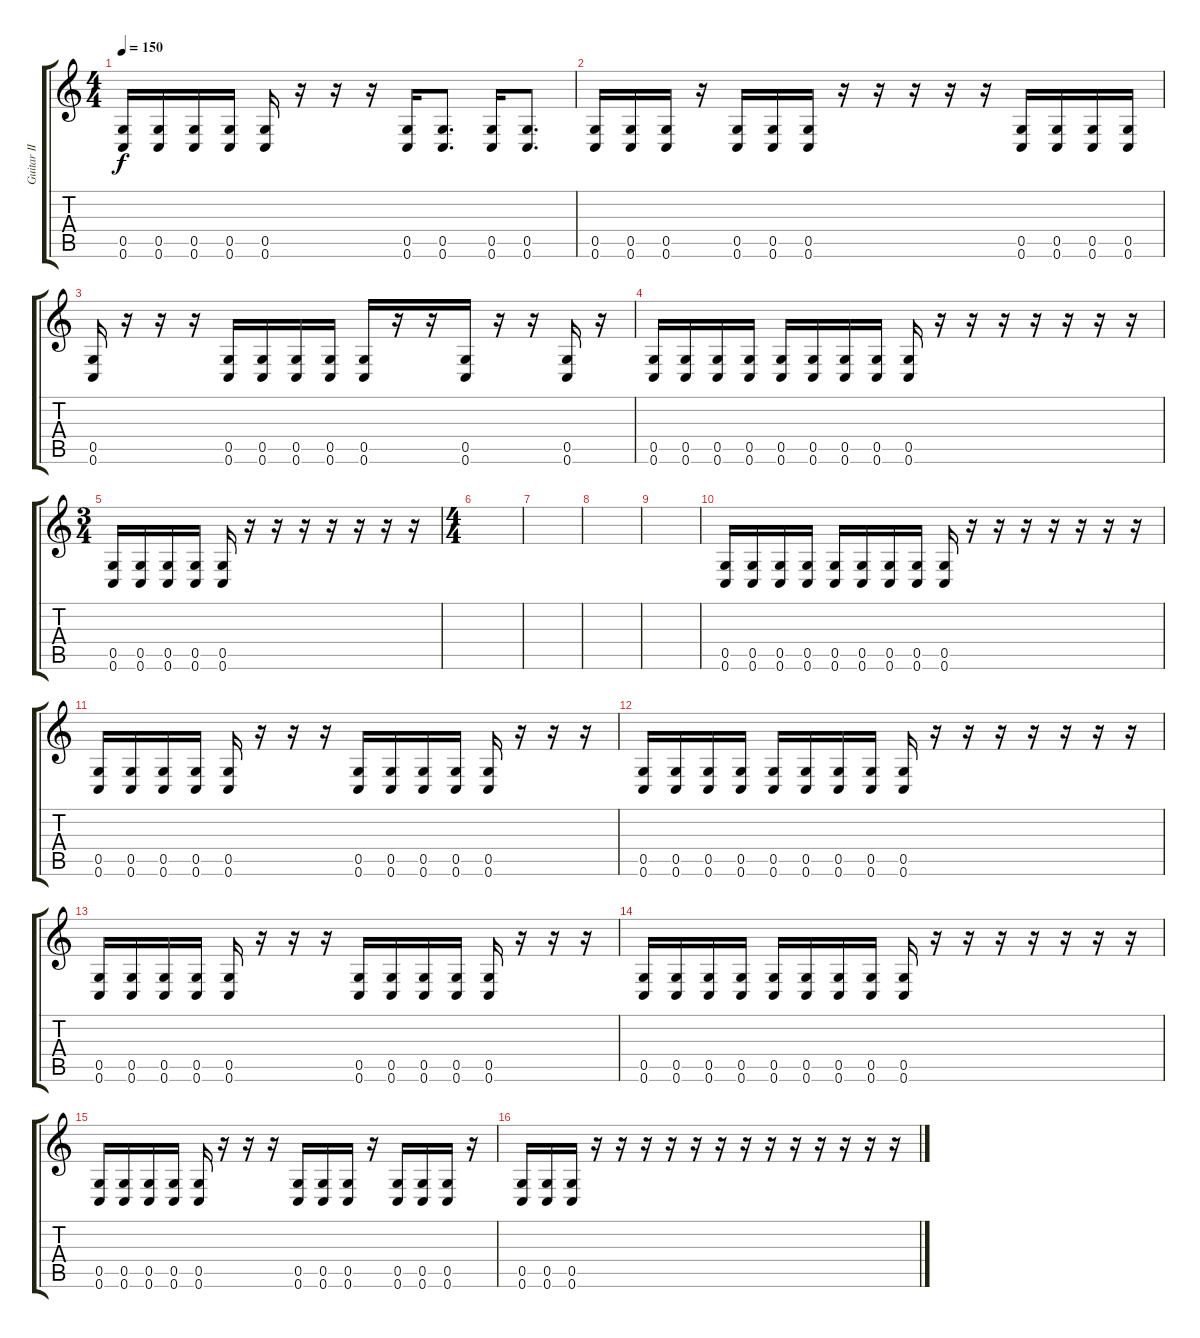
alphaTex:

\track ("Guitar II" "Guitar II") {instrument distortionguitar}
\staff {score tabs}
\tuning (D4 A3 F3 C3 G2 C2) {hide}
\ts (4 4)
\tempo 150
\clef g2
\ks c
(0.5 0.6).16{dy f} (0.5 0.6).16 (0.5 0.6).16 (0.5 0.6).16 (0.5 0.6).16 r.16 r.16 r.16 (0.5 0.6).16 (0.5 0.6).8{d} (0.5 0.6).16 (0.5 0.6).8{d} |
(0.5 0.6).16 (0.5 0.6).16 (0.5 0.6).16 r.16 (0.5 0.6).16 (0.5 0.6).16 (0.5 0.6).16 r.16 r.16 r.16 r.16 r.16 (0.5 0.6).16 (0.5 0.6).16 (0.5 0.6).16 (0.5 0.6).16 |
(0.5 0.6).16 r.16 r.16 r.16 (0.5 0.6).16 (0.5 0.6).16 (0.5 0.6).16 (0.5 0.6).16 (0.5 0.6).16 r.16 r.16 (0.5 0.6).16 r.16 r.16 (0.5 0.6).16 r.16 |
(0.5 0.6).16 (0.5 0.6).16 (0.5 0.6).16 (0.5 0.6).16 (0.5 0.6).16 (0.5 0.6).16 (0.5 0.6).16 (0.5 0.6).16 (0.5 0.6).16 r.16 r.16 r.16 r.16 r.16 r.16 r.16 |
\ts (3 4)
(0.5 0.6).16 (0.5 0.6).16 (0.5 0.6).16 (0.5 0.6).16 (0.5 0.6).16 r.16 r.16 r.16 r.16 r.16 r.16 r.16 |
\ts (4 4)
|
|
|
|
(0.5 0.6).16 (0.5 0.6).16 (0.5 0.6).16 (0.5 0.6).16 (0.5 0.6).16 (0.5 0.6).16 (0.5 0.6).16 (0.5 0.6).16 (0.5 0.6).16 r.16 r.16 r.16 r.16 r.16 r.16 r.16 |
(0.5 0.6).16 (0.5 0.6).16 (0.5 0.6).16 (0.5 0.6).16 (0.5 0.6).16 r.16 r.16 r.16 (0.5 0.6).16 (0.5 0.6).16 (0.5 0.6).16 (0.5 0.6).16 (0.5 0.6).16 r.16 r.16 r.16 |
(0.5 0.6).16 (0.5 0.6).16 (0.5 0.6).16 (0.5 0.6).16 (0.5 0.6).16 (0.5 0.6).16 (0.5 0.6).16 (0.5 0.6).16 (0.5 0.6).16 r.16 r.16 r.16 r.16 r.16 r.16 r.16 |
(0.5 0.6).16 (0.5 0.6).16 (0.5 0.6).16 (0.5 0.6).16 (0.5 0.6).16 r.16 r.16 r.16 (0.5 0.6).16 (0.5 0.6).16 (0.5 0.6).16 (0.5 0.6).16 (0.5 0.6).16 r.16 r.16 r.16 |
(0.5 0.6).16 (0.5 0.6).16 (0.5 0.6).16 (0.5 0.6).16 (0.5 0.6).16 (0.5 0.6).16 (0.5 0.6).16 (0.5 0.6).16 (0.5 0.6).16 r.16 r.16 r.16 r.16 r.16 r.16 r.16 |
(0.5 0.6).16 (0.5 0.6).16 (0.5 0.6).16 (0.5 0.6).16 (0.5 0.6).16 r.16 r.16 r.16 (0.5 0.6).16 (0.5 0.6).16 (0.5 0.6).16 r.16 (0.5 0.6).16 (0.5 0.6).16 (0.5 0.6).16 r.16 |
(0.5 0.6).16 (0.5 0.6).16 (0.5 0.6).16 r.16 r.16 r.16 r.16 r.16 r.16 r.16 r.16 r.16 r.16 r.16 r.16 r.16
